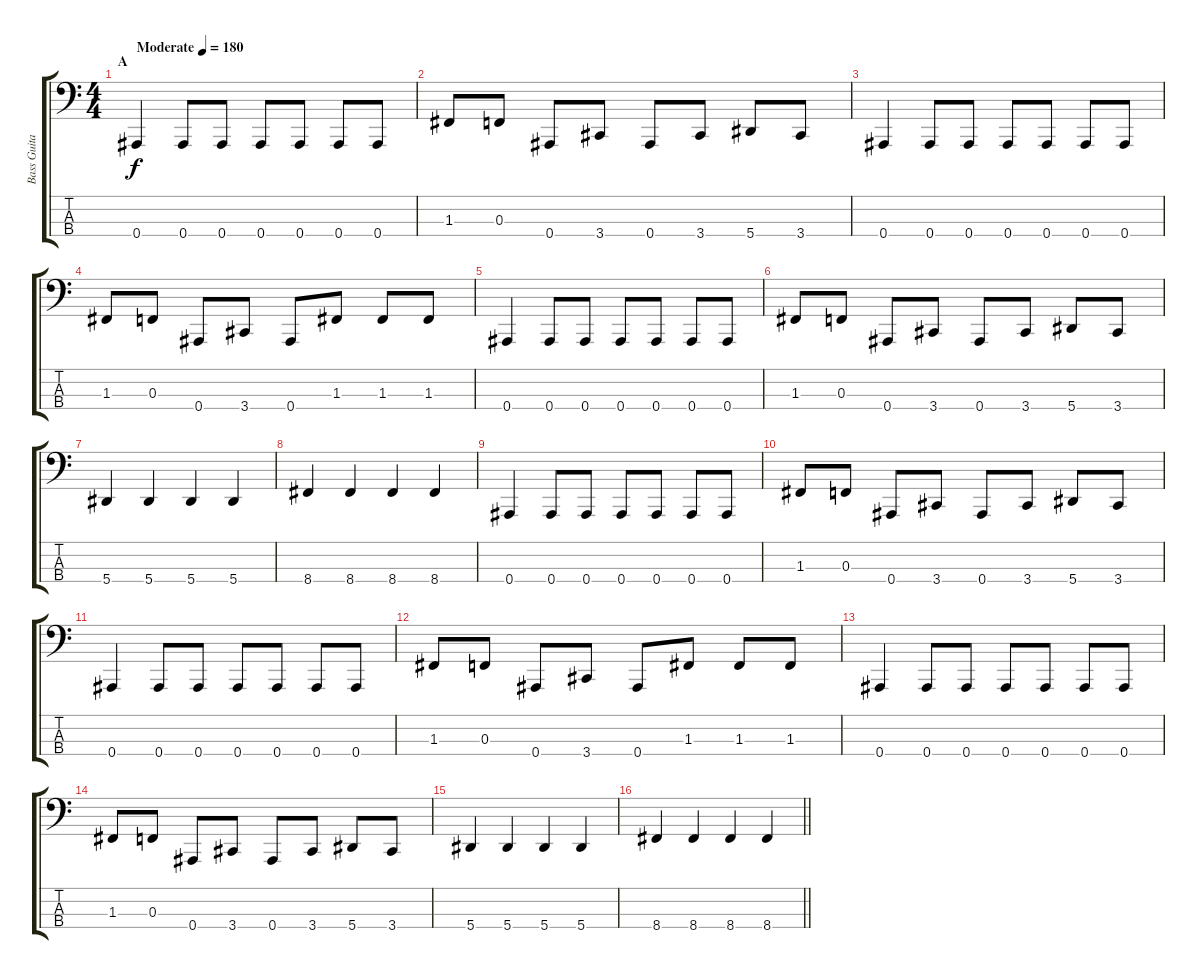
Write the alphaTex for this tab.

\track ("Bass Guitar: John Kis Gyevi" "Bass Guita") {instrument electricbasspick}
\staff {score tabs}
\tuning (Eb2 Bb1 F1 Bb0) {hide}
\ts (4 4)
\section ("" "A")
\tempo (180 "Moderate")
\clef f4
\ks c
0.4.4{dy f instrument electricbasspick} 0.4.8 0.4.8 0.4.8 0.4.8 0.4.8 0.4.8 |
1.3.8 0.3.8 0.4.8 3.4.8 0.4.8 3.4.8 5.4.8 3.4.8 |
0.4.4 0.4.8 0.4.8 0.4.8 0.4.8 0.4.8 0.4.8 |
1.3.8 0.3.8 0.4.8 3.4.8 0.4.8 1.3.8 1.3.8 1.3.8 |
0.4.4 0.4.8 0.4.8 0.4.8 0.4.8 0.4.8 0.4.8 |
1.3.8 0.3.8 0.4.8 3.4.8 0.4.8 3.4.8 5.4.8 3.4.8 |
5.4.4 5.4.4 5.4.4 5.4.4 |
8.4.4 8.4.4 8.4.4 8.4.4 |
0.4.4 0.4.8 0.4.8 0.4.8 0.4.8 0.4.8 0.4.8 |
1.3.8 0.3.8 0.4.8 3.4.8 0.4.8 3.4.8 5.4.8 3.4.8 |
0.4.4 0.4.8 0.4.8 0.4.8 0.4.8 0.4.8 0.4.8 |
1.3.8 0.3.8 0.4.8 3.4.8 0.4.8 1.3.8 1.3.8 1.3.8 |
0.4.4 0.4.8 0.4.8 0.4.8 0.4.8 0.4.8 0.4.8 |
1.3.8 0.3.8 0.4.8 3.4.8 0.4.8 3.4.8 5.4.8 3.4.8 |
5.4.4 5.4.4 5.4.4 5.4.4 |
\barLineRight lightlight
8.4.4 8.4.4 8.4.4 8.4.4
